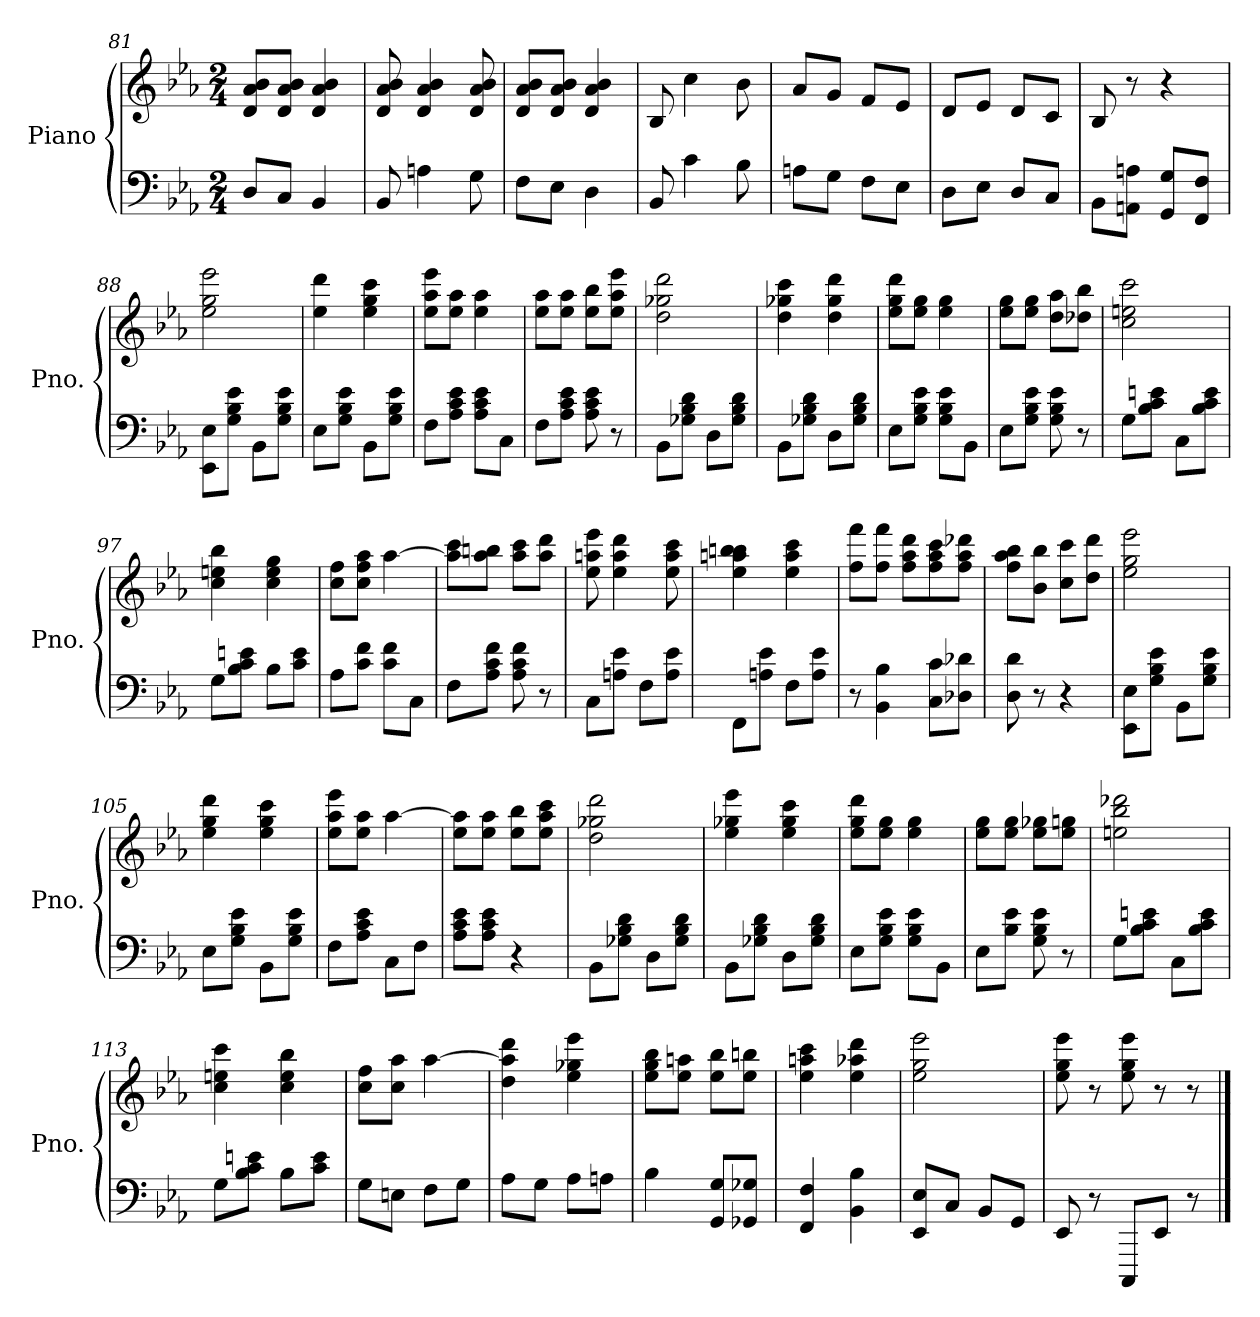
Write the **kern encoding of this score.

**kern	**kern
*part1	*part1
*staff2	*staff1
*I"Piano	*
*I'Pno.	*
*clefF4	*clefG2
*k[b-e-a-]	*k[b-e-a-]
*M2/4	*M2/4
=81	=81
8D/L	8d/ 8a-/ 8b-/L
8C/J	8d/ 8a-/ 8b-/J
4BB-/	4d/ 4a-/ 4b-/
=82	=82
8BB-/	8d/ 8a-/ 8b-/
4An\	4d/ 4a-/ 4b-/
8G\	8d/ 8a-/ 8b-/
=83	=83
8F\L	8d/ 8a-/ 8b-/L
8E-\J	8d/ 8a-/ 8b-/J
4D\	4d/ 4a-/ 4b-/
!!LO:PB:g=z
=84	=84
8BB-/	8B-/
4c\	4cc\
8B-\	8b-\
=85	=85
8An\L	8a-/L
8G\J	8g/J
8F\L	8f/L
8E-\J	8e-/J
=86	=86
8D\L	8d/L
8E-\J	8e-/J
8D/L	8d/L
8C/J	8c/J
=87	=87
8BB-\L	8B-/
8AAn\ 8An\J	8r
8GG/ 8G/L	4r
8FF/ 8F/J	.
=88	=88
8EE-\ 8E-\L	2ee-\ 2gg\ 2eee-\
8G\ 8B-\ 8e-\J	.
8BB-\L	.
8G\ 8B-\ 8e-\J	.
=89	=89
8E-\L	4ee-\ 4ddd\
8G\ 8B-\ 8e-\J	.
8BB-\L	4ee-\ 4gg\ 4ccc\
8G\ 8B-\ 8e-\J	.
=90	=90
8F\L	8ee-\ 8aa-\ 8eee-\L
8A-\ 8c\ 8e-\J	8ee-\ 8aa-\J
8A-\ 8c\ 8e-\L	4ee-\ 4aa-\
8C\J	.
=91	=91
8F\L	8ee-\ 8aa-\L
8A-\ 8c\ 8e-\J	8ee-\ 8aa-\J
8A-\ 8c\ 8e-\	8ee-\ 8bb-\L
8r	8ee-\ 8aa-\ 8eee-\J
=92	=92
8BB-\L	2dd\ 2gg-X\ 2ddd\
8G-X\ 8B-\ 8d\J	.
8D\L	.
8G-\ 8B-\ 8d\J	.
!!LO:LB:g=z
=93	=93
8BB-\L	4dd\ 4gg-X\ 4ccc\
8G-X\ 8B-\ 8d\J	.
8D\L	4dd\ 4gg-\ 4ddd\
8G-\ 8B-\ 8d\J	.
=94	=94
8E-\L	8ee-\ 8gg\ 8ddd\L
8G\ 8B-\ 8e-\J	8ee-\ 8gg\J
8G\ 8B-\ 8e-\L	4ee-\ 4gg\
8BB-\J	.
=95	=95
8E-\L	8ee-\ 8gg\L
8G\ 8B-\ 8e-\J	8ee-\ 8gg\J
8G\ 8B-\ 8e-\	8dd\ 8aa-\L
8r	8dd-X\ 8bb-\J
=96	=96
8G\L	2cc\ 2een\ 2ccc\
8B-\ 8c\ 8en\J	.
8C\L	.
8B-\ 8c\ 8e\J	.
=97	=97
8G\L	4cc\ 4een\ 4bb-\
8B-\ 8c\ 8en\J	.
8B-\L	4cc\ 4ee\ 4gg\
8c\ 8e\J	.
=98	=98
8A-\L	8cc\ 8ff\L
8c\ 8f\J	8cc\ 8ff\ 8aa-\J
8c\ 8f\L	[4aa-\
8C\J	.
=99	=99
8F\L	8aa-\] 8ccc\L
8A-\ 8c\ 8f\J	8aa-\ 8bbn\J
8A-\ 8c\ 8f\	8aa-\ 8ccc\L
8r	8aa-\ 8ddd\J
=100	=100
8C\L	8ee-\ 8aan\ 8eee-\
8An\ 8e-\J	4ee-\ 4aa\ 4ddd\
8F\L	.
8A\ 8e-\J	8ee-\ 8aa\ 8ccc\
!!LO:LB:g=z
=101	=101
8FF\L	4ee-\ 4aan\ 4bb-\ 4bbn\
8An\ 8e-\J	.
8F\L	4ee-\ 4aa\ 4ccc\
8A\ 8e-\J	.
=102	=102
8r	8ff\ 8fff\L
4BB-\ 4B-\	8ff\ 8fff\J
.	8ff\ 8aa-\ 8ddd\L
8C\ 8c\L	8ff\ 8aa-\ 8ccc\
8D-X\ 8d-X\J	8ff\ 8aa-\ 8ddd-X\J
=103	=103
8D\ 8d\	8ff\ 8aa-\ 8bb-\L
8r	8b-\ 8bb-\J
4r	8cc\ 8ccc\L
.	8dd\ 8ddd\J
=104	=104
8EE-\ 8E-\L	2ee-\ 2gg\ 2eee-\
8G\ 8B-\ 8e-\J	.
8BB-\L	.
8G\ 8B-\ 8e-\J	.
=105	=105
8E-\L	4ee-\ 4gg\ 4ddd\
8G\ 8B-\ 8e-\J	.
8BB-\L	4ee-\ 4gg\ 4ccc\
8G\ 8B-\ 8e-\J	.
=106	=106
8F\L	8ee-\ 8aa-\ 8eee-\L
8A-\ 8c\ 8e-\J	8ee-\ 8aa-\J
8C\L	[4aa-\
8F\J	.
=107	=107
8A-\ 8c\ 8e-\L	8ee-\ 8aa-\]L
8A-\ 8c\ 8e-\J	8ee-\ 8aa-\J
4r	8ee-\ 8bb-\L
.	8ee-\ 8aa-\ 8ccc\J
=108	=108
8BB-\L	2dd\ 2gg-X\ 2ddd\
8G-X\ 8B-\ 8d\J	.
8D\L	.
8G-\ 8B-\ 8d\J	.
!!LO:LB:g=z
=109	=109
8BB-\L	4ee-\ 4gg-X\ 4eee-\
8G-X\ 8B-\ 8d\J	.
8D\L	4ee-\ 4gg-\ 4ccc\
8G-\ 8B-\ 8d\J	.
=110	=110
8E-\L	8ee-\ 8gg\ 8ddd\L
8G\ 8B-\ 8e-\J	8ee-\ 8gg\J
8G\ 8B-\ 8e-\L	4ee-\ 4gg\
8BB-\J	.
=111	=111
8E-\L	8ee-\ 8gg\L
8B-\ 8e-\J	8ee-\ 8gg\J
8G\ 8B-\ 8e-\	8ee-\ 8gg-X\L
8r	8ee-\ 8ggn\J
=112	=112
8G\L	2een\ 2bb-\ 2ddd-X\
8B-\ 8c\ 8en\J	.
8C\L	.
8B-\ 8c\ 8e\J	.
=113	=113
8G\L	4cc\ 4een\ 4ccc\
8B-\ 8c\ 8en\J	.
8B-\L	4cc\ 4ee\ 4bb-\
8c\ 8e\J	.
=114	=114
8G\L	8cc\ 8ff\L
8En\J	8cc\ 8aa-\J
8F\L	[4aa-\
8G\J	.
=115	=115
8A-\L	4dd\ 4aa-\] 4ddd\
8G\J	.
8A-\L	4ee-\ 4gg-X\ 4eee-\
8An\J	.
=116	=116
4B-\	8ee-\ 8gg\ 8bb-\L
.	8ee-\ 8aan\J
8GG/ 8G/L	8ee-\ 8bb-\L
8GG-X/ 8G-X/J	8ee-\ 8bbn\J
!!LO:LB:g=z
=117	=117
4FF/ 4F/	4ee-\ 4aan\ 4ccc\
4BB-\ 4B-\	4ee-\ 4aa-X\ 4ddd\
=118	=118
8EE-/ 8E-/L	2ee-\ 2gg\ 2eee-\
8C/J	.
8BB-/L	.
8GG/J	.
=119	=119
8EE-/	8ee-\ 8gg\ 8eee-\
8r	8r
8CCC/L	8ee-\ 8gg\ 8eee-\
8EE-/J	8r
8r	8r
==	==
*-	*-
